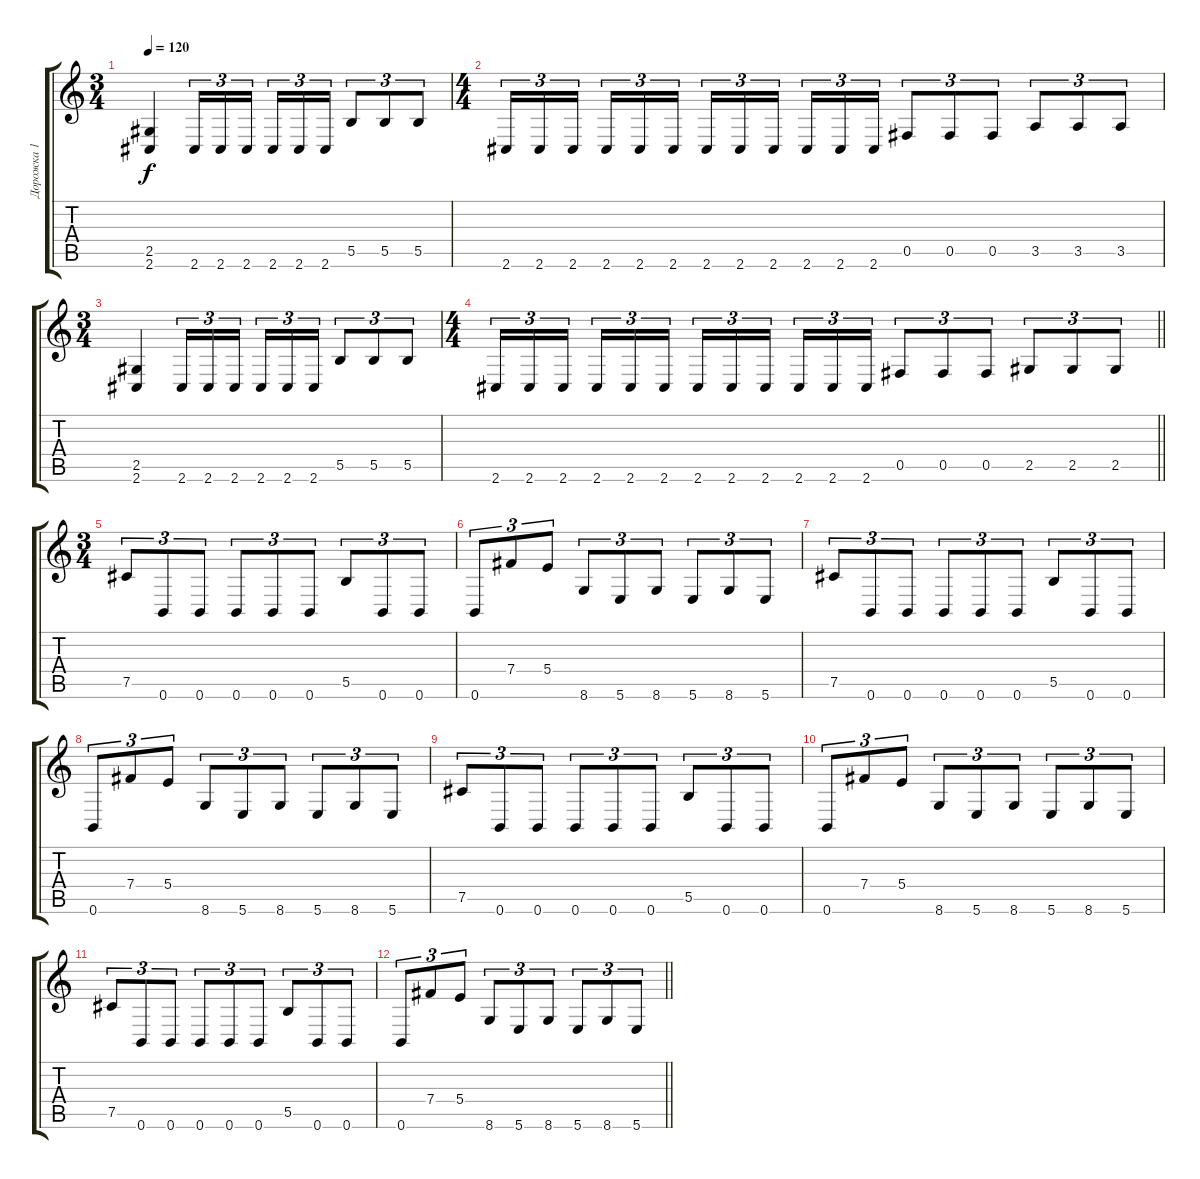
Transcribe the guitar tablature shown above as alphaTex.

\track ("Дорожка 1" "Дорожка 1") {instrument distortionguitar}
\staff {score tabs}
\tuning (Db4 Ab3 E3 B2 Gb2 B1) {hide}
\ts (3 4)
\section ("" " ")
\tempo 120
\clef g2
\ks c
(2.5 2.6).4{dy f} 2.6.16{tu (3 2)} 2.6.16{tu (3 2)} 2.6.16{tu (3 2) beam splitsecondary} 2.6.16{tu (3 2)} 2.6.16{tu (3 2)} 2.6.16{tu (3 2)} 5.5.8{tu (3 2)} 5.5.8{tu (3 2)} 5.5.8{tu (3 2)} |
\ts (4 4)
2.6.16{tu (3 2)} 2.6.16{tu (3 2)} 2.6.16{tu (3 2) beam splitsecondary} 2.6.16{tu (3 2)} 2.6.16{tu (3 2)} 2.6.16{tu (3 2)} 2.6.16{tu (3 2)} 2.6.16{tu (3 2)} 2.6.16{tu (3 2) beam splitsecondary} 2.6.16{tu (3 2)} 2.6.16{tu (3 2)} 2.6.16{tu (3 2)} 0.5.8{tu (3 2)} 0.5.8{tu (3 2)} 0.5.8{tu (3 2)} 3.5.8{tu (3 2)} 3.5.8{tu (3 2)} 3.5.8{tu (3 2)} |
\ts (3 4)
(2.5 2.6).4 2.6.16{tu (3 2)} 2.6.16{tu (3 2)} 2.6.16{tu (3 2) beam splitsecondary} 2.6.16{tu (3 2)} 2.6.16{tu (3 2)} 2.6.16{tu (3 2)} 5.5.8{tu (3 2)} 5.5.8{tu (3 2)} 5.5.8{tu (3 2)} |
\ts (4 4)
\barLineRight lightlight
2.6.16{tu (3 2)} 2.6.16{tu (3 2)} 2.6.16{tu (3 2) beam splitsecondary} 2.6.16{tu (3 2)} 2.6.16{tu (3 2)} 2.6.16{tu (3 2)} 2.6.16{tu (3 2)} 2.6.16{tu (3 2)} 2.6.16{tu (3 2) beam splitsecondary} 2.6.16{tu (3 2)} 2.6.16{tu (3 2)} 2.6.16{tu (3 2)} 0.5.8{tu (3 2)} 0.5.8{tu (3 2)} 0.5.8{tu (3 2)} 2.5.8{tu (3 2)} 2.5.8{tu (3 2)} 2.5.8{tu (3 2)} |
\ts (3 4)
\section ("" " ")
7.5.8{tu (3 2)} 0.6.8{tu (3 2)} 0.6.8{tu (3 2)} 0.6.8{tu (3 2)} 0.6.8{tu (3 2)} 0.6.8{tu (3 2)} 5.5.8{tu (3 2)} 0.6.8{tu (3 2)} 0.6.8{tu (3 2)} |
0.6.8{tu (3 2)} 7.4.8{tu (3 2)} 5.4.8{tu (3 2)} 8.6.8{tu (3 2)} 5.6.8{tu (3 2)} 8.6.8{tu (3 2)} 5.6.8{tu (3 2)} 8.6.8{tu (3 2)} 5.6.8{tu (3 2)} |
7.5.8{tu (3 2)} 0.6.8{tu (3 2)} 0.6.8{tu (3 2)} 0.6.8{tu (3 2)} 0.6.8{tu (3 2)} 0.6.8{tu (3 2)} 5.5.8{tu (3 2)} 0.6.8{tu (3 2)} 0.6.8{tu (3 2)} |
0.6.8{tu (3 2)} 7.4.8{tu (3 2)} 5.4.8{tu (3 2)} 8.6.8{tu (3 2)} 5.6.8{tu (3 2)} 8.6.8{tu (3 2)} 5.6.8{tu (3 2)} 8.6.8{tu (3 2)} 5.6.8{tu (3 2)} |
7.5.8{tu (3 2)} 0.6.8{tu (3 2)} 0.6.8{tu (3 2)} 0.6.8{tu (3 2)} 0.6.8{tu (3 2)} 0.6.8{tu (3 2)} 5.5.8{tu (3 2)} 0.6.8{tu (3 2)} 0.6.8{tu (3 2)} |
0.6.8{tu (3 2)} 7.4.8{tu (3 2)} 5.4.8{tu (3 2)} 8.6.8{tu (3 2)} 5.6.8{tu (3 2)} 8.6.8{tu (3 2)} 5.6.8{tu (3 2)} 8.6.8{tu (3 2)} 5.6.8{tu (3 2)} |
7.5.8{tu (3 2)} 0.6.8{tu (3 2)} 0.6.8{tu (3 2)} 0.6.8{tu (3 2)} 0.6.8{tu (3 2)} 0.6.8{tu (3 2)} 5.5.8{tu (3 2)} 0.6.8{tu (3 2)} 0.6.8{tu (3 2)} |
\barLineRight lightlight
0.6.8{tu (3 2)} 7.4.8{tu (3 2)} 5.4.8{tu (3 2)} 8.6.8{tu (3 2)} 5.6.8{tu (3 2)} 8.6.8{tu (3 2)} 5.6.8{tu (3 2)} 8.6.8{tu (3 2)} 5.6.8{tu (3 2)}
